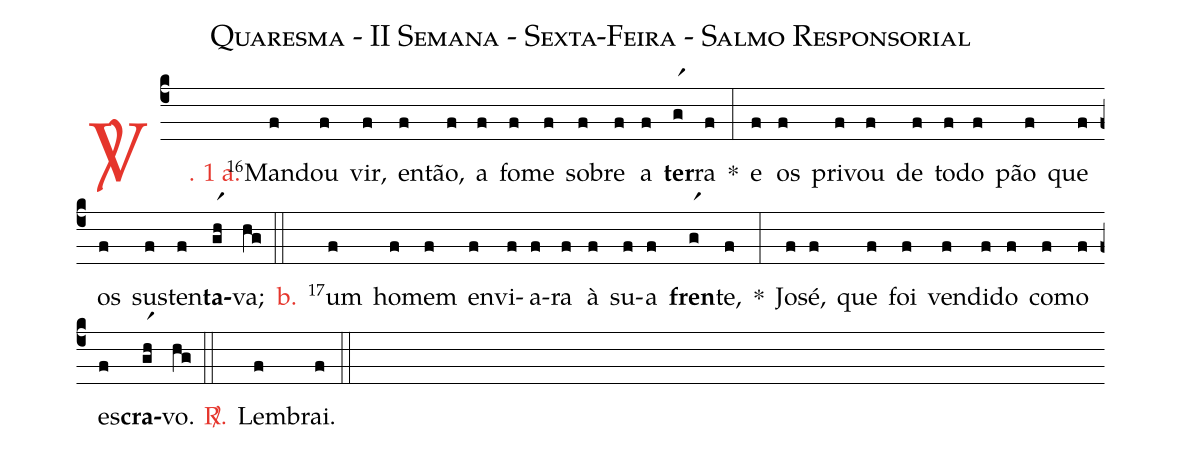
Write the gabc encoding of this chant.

name: Quaresma - II Semana - Sexta-Feira - Salmo Responsorial;
%%
(c4)

<c><sp>V/</sp>. 1 a.</c>() <v>\VSup{16}</v>Man(f)dou(f) vir,(f) en(f)tão,(f) a(f) fo(f)me(f) so(f)bre(f) a(f) <b>ter</b>(gr1)ra(f) *(:)
e(f) os(f) pri(f)vou(f) de(f) to(f)do(f) pão(f) que(f) os(f) sus(f)ten(f)<b>ta</b>(gr1h)va;(hg)

(::)

<nlba><c>b.</c>() <v>\VSup{17}</v>um</nlba>(f) ho(f)mem(f) en(f)vi(f)a(f)ra(f) à(f) su(f)a(f) <b>fren</b>(gr1)te,(f) *(:)
Jo(f)sé,(f) que(f) foi(f) ven(f)di(f)do(f) co(f)mo(f) es(f)<b>cra</b>(gr1h)vo.(hg)

(::)

<nlba><c><sp>R/</sp>.</c>() Lem</nlba>(f)brai.(f)

(::)
